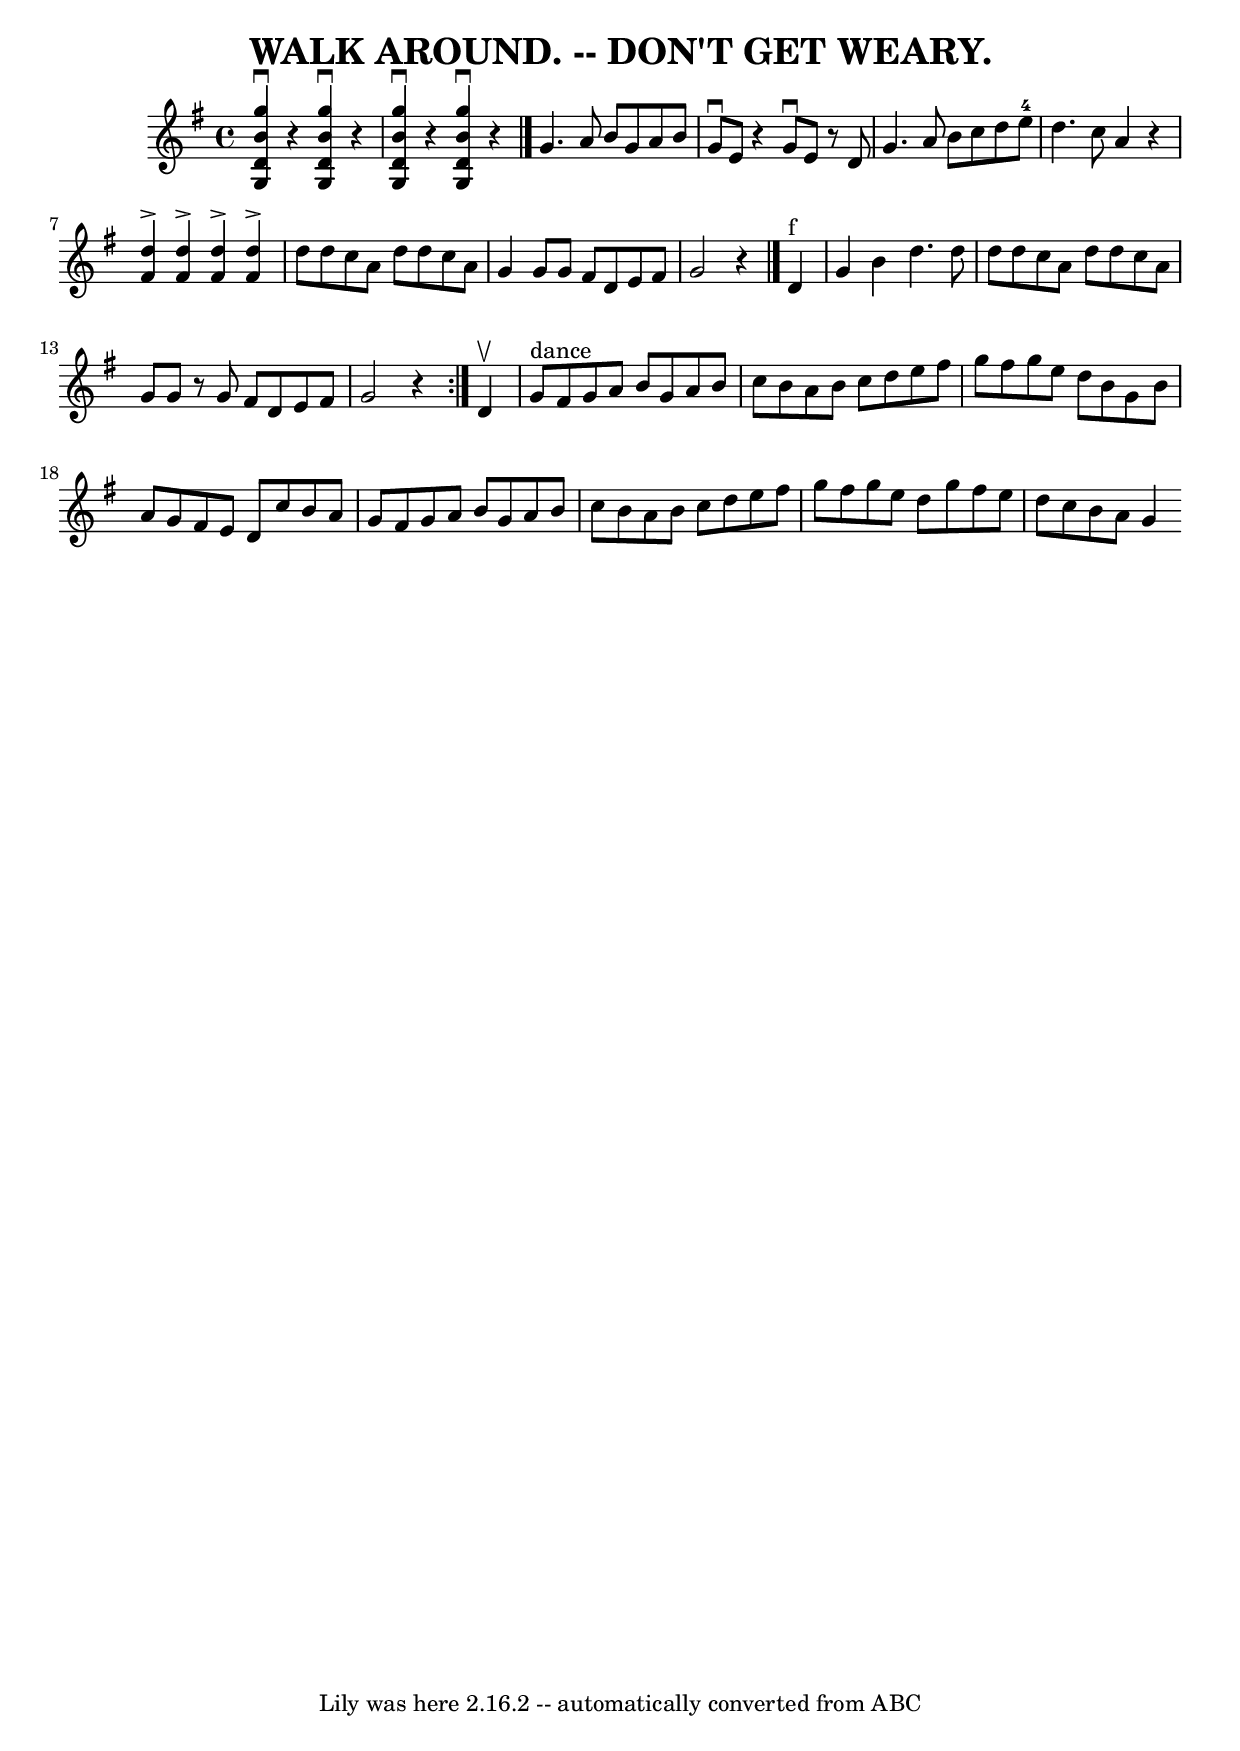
\version "2.16.2"
\include "Mammoth.ily"
\header {
  %% book = "Ryan's Mammoth Collection of Fiddle Tunes"
  crossRefNumber = "1"
  footnotes = ""
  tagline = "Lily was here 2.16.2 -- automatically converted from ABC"
  title = "WALK AROUND. -- DON'T GET WEARY."

}
voicedefault =  {


  \override Staff.TimeSignature #'style = #'C
  \time 4/4 
  \key g \major   << g''4^\downbow b'4 d'4 g4   >> r4   <<  
    g''4^\downbow b'4 d'4 g4   >> r4   |
  << g''4^\downbow   
     b'4 d'4 g4   >> r4   << g''4^\downbow b'4 d'4 g4   >> r4       
  \bar "|." g'4. a'8 b'8 g'8 a'8 b'8    |
  g'8 
  ^\downbow e'8    r4 g'8^\downbow e'8    r8 d'8    |
  g'4. a'8 
  b'8 c''8 d''8 e''8-4   |
  d''4. c''8 a'4    r4   
  |
  << d''4^\accent fis'4   >> << d''4^\accent fis'4   >>   
  << d''4^\accent fis'4   >> << d''4^\accent fis'4   >>   |
  
  d''8 d''8 c''8 a'8 d''8 d''8 c''8 a'8    |
  g'4    
  g'8 g'8 fis'8 d'8 e'8 fis'8    |
  g'2    r4   \bar "|."  
  
  \repeat volta 2 {
    d'4^"f"   |
    g'4 b'4 d''4. d''8    
    |
    d''8 d''8 c''8 a'8 d''8 d''8 c''8 a'8    
    |
    g'8 g'8    r8 g'8 fis'8 d'8 e'8 fis'8    |
    
    g'2    r4   
  } d'4^\upbow   |
  g'8^"dance" fis'8 g'8 a'8 
  b'8 g'8 a'8 b'8    |
  c''8 b'8 a'8 b'8 c''8    
  d''8 e''8 fis''8    |
  g''8 fis''8 g''8 e''8 d''8    
  b'8 g'8 b'8    |
  a'8 g'8 fis'8 e'8 d'8 c''8    
  b'8 a'8    |
  g'8 fis'8 g'8 a'8 b'8 g'8 a'8    
  b'8    |
  c''8 b'8 a'8 b'8 c''8 d''8 e''8 fis''8   
  |
  g''8 fis''8 g''8 e''8 d''8 g''8 fis''8 e''8    
  |
  d''8 c''8 b'8 a'8 g'4        

}

\score{
  <<

    \context Staff="default"
    {
      \voicedefault 
      
    }

  >>
  \layout {
    
  }
  \midi {
  }

}
